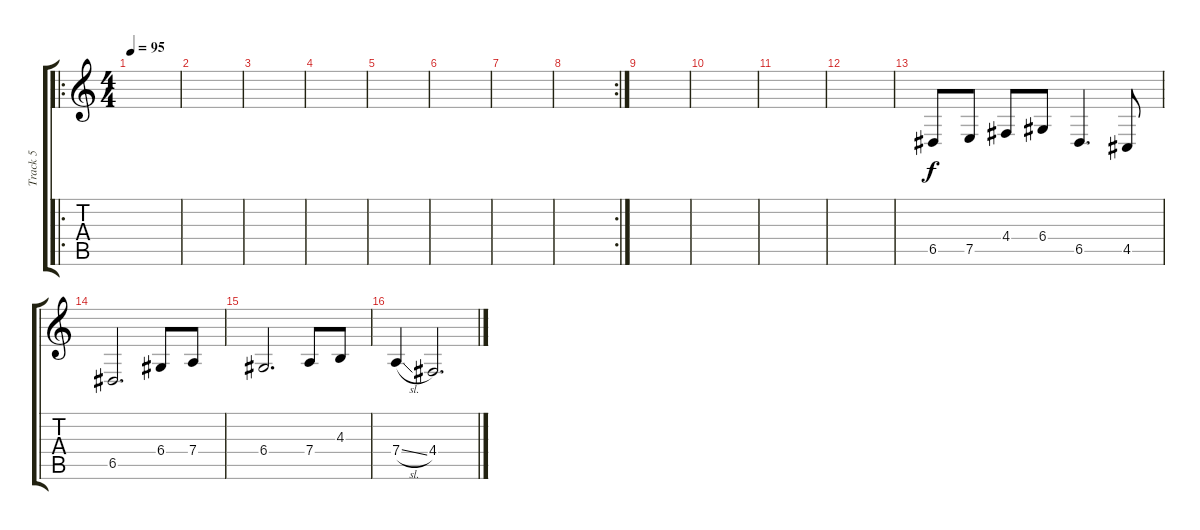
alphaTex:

\track ("Track 5" "Track 5") {instrument fx4atmosphere}
\staff {score tabs}
\tuning (E4 B3 G3 D3 A2 E2) {hide}
\ro
\ts (4 4)
\tempo 95
\clef g2
\ks c
|
|
|
|
|
|
|
\rc 2
|
|
|
|
|
6.5.8 7.5.8 4.4.8 6.4.8 6.5.4{d} 4.5.8 |
6.5.2{d} 6.4.8 7.4.8 |
6.4.2{d} 7.4.8 4.3.8 |
7.4{sl}.4 4.4.2{d}
